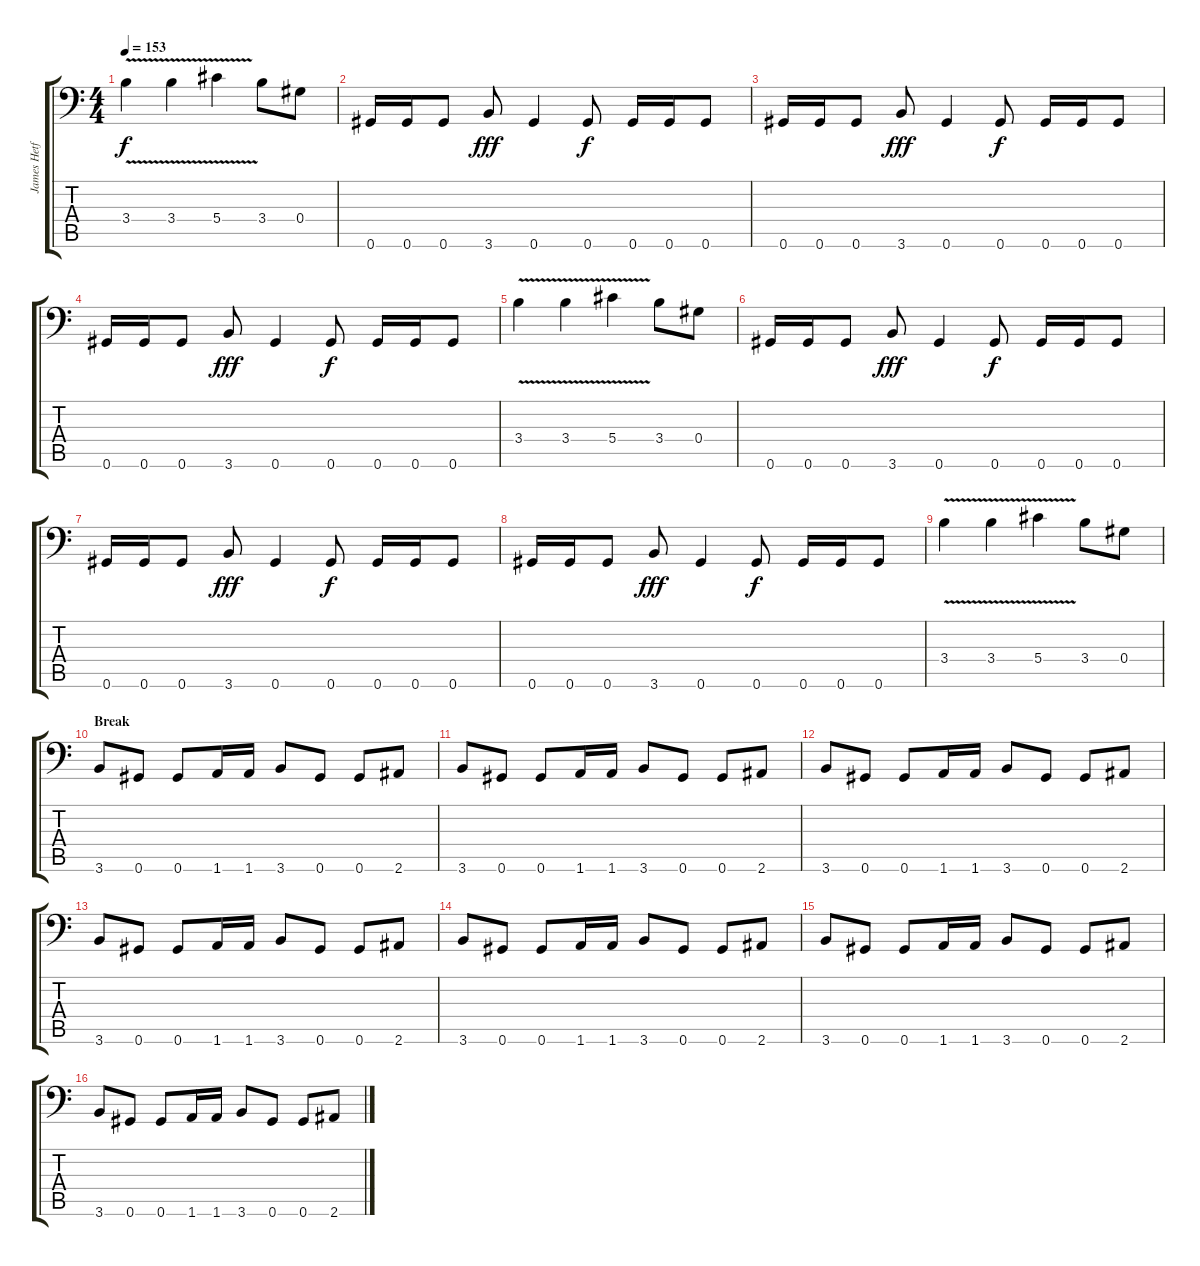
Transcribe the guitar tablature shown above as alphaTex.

\track ("James Hetfield (Guitar)" "James Hetf") {instrument overdrivenguitar}
\staff {score tabs}
\tuning (Bb3 F3 Db3 Ab2 Eb2 Ab1) {hide}
\ts (4 4)
\tempo 153
\clef f4
\ks c
3.4{v}.4{dy f} 3.4{v}.4 5.4{v}.4 3.4.8 0.4.8 |
0.6.16 0.6.16 0.6.8 3.6.8{dy fff} 0.6.4 0.6.8{dy f} 0.6.16 0.6.16 0.6.8 |
0.6.16 0.6.16 0.6.8 3.6.8{dy fff} 0.6.4 0.6.8{dy f} 0.6.16 0.6.16 0.6.8 |
0.6.16 0.6.16 0.6.8 3.6.8{dy fff} 0.6.4 0.6.8{dy f} 0.6.16 0.6.16 0.6.8 |
3.4{v}.4 3.4{v}.4 5.4{v}.4 3.4.8 0.4.8 |
0.6.16 0.6.16 0.6.8 3.6.8{dy fff} 0.6.4 0.6.8{dy f} 0.6.16 0.6.16 0.6.8 |
0.6.16 0.6.16 0.6.8 3.6.8{dy fff} 0.6.4 0.6.8{dy f} 0.6.16 0.6.16 0.6.8 |
0.6.16 0.6.16 0.6.8 3.6.8{dy fff} 0.6.4 0.6.8{dy f} 0.6.16 0.6.16 0.6.8 |
3.4{v}.4 3.4{v}.4 5.4{v}.4 3.4.8 0.4.8 |
\section ("" "Break")
3.6.8 0.6.8 0.6.8 1.6.16 1.6.16 3.6.8 0.6.8 0.6.8 2.6.8 |
3.6.8 0.6.8 0.6.8 1.6.16 1.6.16 3.6.8 0.6.8 0.6.8 2.6.8 |
3.6.8 0.6.8 0.6.8 1.6.16 1.6.16 3.6.8 0.6.8 0.6.8 2.6.8 |
3.6.8 0.6.8 0.6.8 1.6.16 1.6.16 3.6.8 0.6.8 0.6.8 2.6.8 |
3.6.8 0.6.8 0.6.8 1.6.16 1.6.16 3.6.8 0.6.8 0.6.8 2.6.8 |
3.6.8 0.6.8 0.6.8 1.6.16 1.6.16 3.6.8 0.6.8 0.6.8 2.6.8 |
3.6.8 0.6.8 0.6.8 1.6.16 1.6.16 3.6.8 0.6.8 0.6.8 2.6.8
